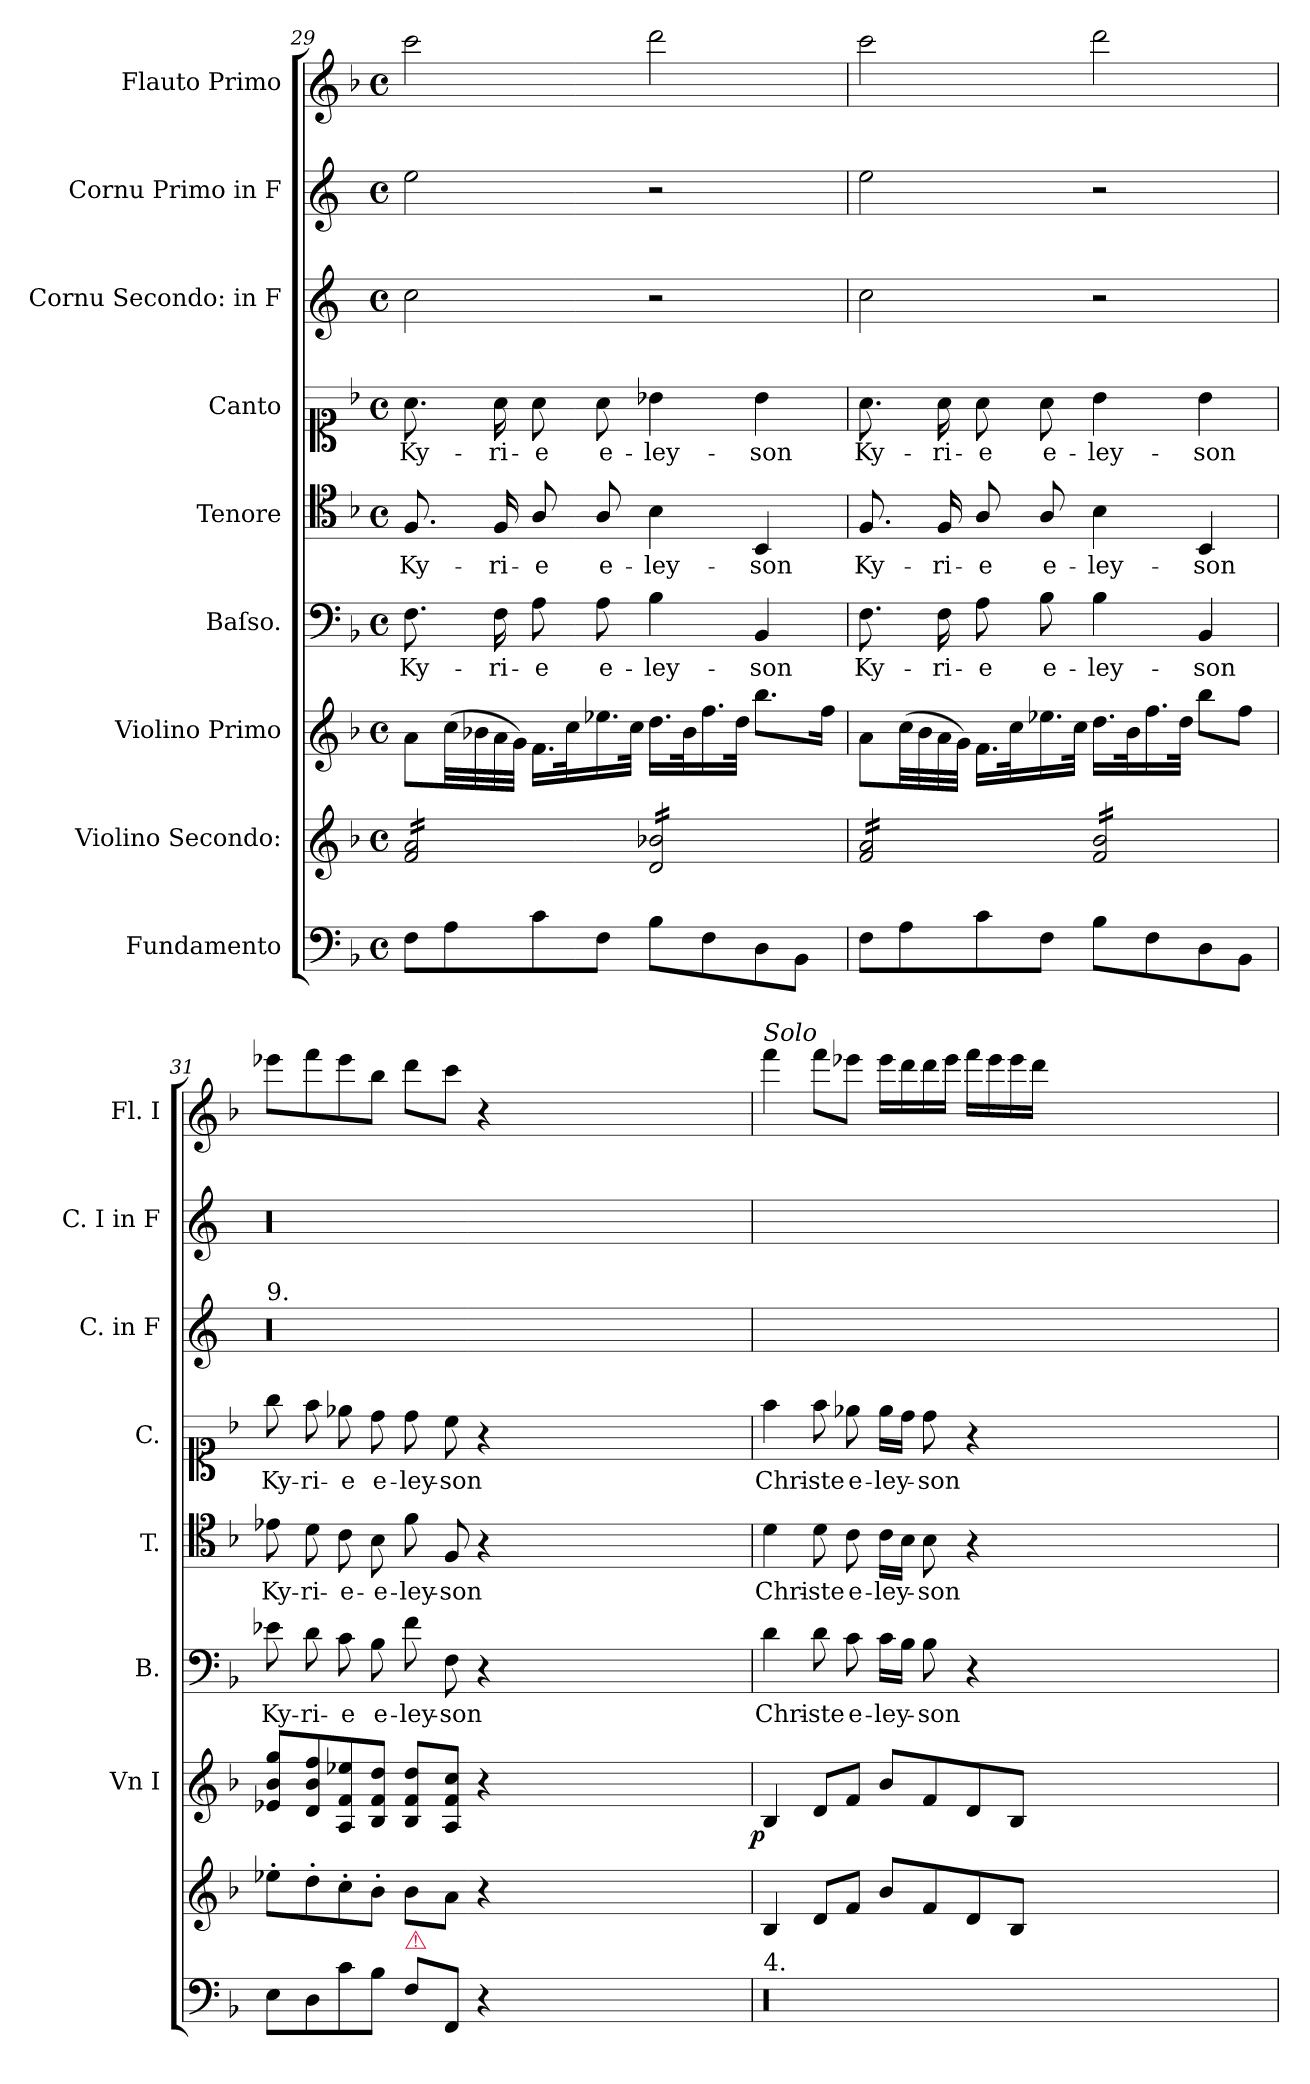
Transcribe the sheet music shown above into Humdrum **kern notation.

**kern	**kern	**dynam	**kern	**dynam	**kern	**text	**kern	**text	**kern	**text	**kern	**kern	**kern
*part9	*part8	*part8	*part7	*part7	*part6	*part6	*part5	*part5	*part4	*part4	*part3	*part2	*part1
*staff9	*staff8	*staff8	*staff7	*staff7	*staff6	*staff6	*staff5	*staff5	*staff4	*staff4	*staff3	*staff2	*staff1
*I"Fundamento	*I"Violino Secondo:	*	*I"Violino Primo	*	*I"Baſso.	*	*I"Tenore	*	*I"Canto	*	*I"Cornu Secondo: in F	*I"Cornu Primo in F	*I"Flauto Primo
*	*	*	*I'Vn I	*	*I'B.	*	*I'T.	*	*I'C.	*	*I'C. in F	*I'C. I in F	*I'Fl. I
*clefF4	*clefG2	*	*clefG2	*	*clefF4	*	*clefC4	*	*clefC1	*	*clefG2	*clefG2	*clefG2
*	*	*	*	*	*	*	*	*	*	*	*ITrd4c7	*ITrd4c7	*
*k[b-]	*k[b-]	*	*k[b-]	*	*k[b-]	*	*k[b-]	*	*k[b-]	*	*k[b-]	*k[b-]	*k[b-]
*F:	*F:	*	*F:	*	*F:	*	*F:	*	*F:	*	*F:	*F:	*F:
*M4/4	*M4/4	*	*M4/4	*	*M4/4	*	*M4/4	*	*M4/4	*	*M4/4	*M4/4	*M4/4
*met(c)	*met(c)	*	*met(c)	*	*met(c)	*	*met(c)	*	*met(c)	*	*met(c)	*met(c)	*met(c)
=29	=29	=29	=29	=29	=29	=29	=29	=29	=29	=29	=29	=29	=29
!	!	!	!	!	!	!LO:LY:i	!	!LO:LY:i	!	!	!	!	!
*	*tremolo	*	*	*	*	*	*	*	*	*	*	*	*
8F\L	16f/ 16a/LL	.	8a\L	.	8.F\	Ky-	8.F/	Ky-	8.a\	Ky-	2f\	2a\	2ccc\
.	16f/ 16a/	.	.	.	.	.	.	.	.	.	.	.	.
8A\	16f/ 16a/	.	(32cc\LL	.	.	.	.	.	.	.	.	.	.
.	.	.	32b-X\	.	.	.	.	.	.	.	.	.	.
!	!	!	!	!	!	!LO:LY:i	!	!LO:LY:i	!	!	!	!	!
.	16f/ 16a/	.	32a\	.	16F\	-ri-	16F/	-ri-	16a\	-ri-	.	.	.
.	.	.	32g\JJJ)	.	.	.	.	.	.	.	.	.	.
!	!	!	!	!	!	!LO:LY:i	!	!LO:LY:i	!	!	!	!	!
8c\	16f/ 16a/	.	16.f\LL	.	8A\	-e	8A/	-e	8a\	-e	.	.	.
.	16f/ 16a/	.	.	.	.	.	.	.	.	.	.	.	.
.	.	.	32cc\K	.	.	.	.	.	.	.	.	.	.
!	!	!	!	!	!	!LO:LY:i	!	!LO:LY:i	!	!	!	!	!
8F\J	16f/ 16a/	.	16.ee-X\	.	8A\	e-	8A/	e-	8a\	e-	.	.	.
.	16f/ 16a/JJ	.	.	.	.	.	.	.	.	.	.	.	.
.	.	.	32cc\JJk	.	.	.	.	.	.	.	.	.	.
!	!	!	!	!	!	!LO:LY:i	!	!LO:LY:i	!	!	!	!	!
8B-\L	16d/ 16b-X/LL	.	16.dd\LL	.	4B-\	-ley-	4B-\	-ley-	4b-X\	-ley-	2r	2r	2ddd\
.	16d/ 16b-X/	.	.	.	.	.	.	.	.	.	.	.	.
.	.	.	32b-\K	.	.	.	.	.	.	.	.	.	.
8F\	16d/ 16b-X/	.	16.ff\	.	.	.	.	.	.	.	.	.	.
.	16d/ 16b-X/	.	.	.	.	.	.	.	.	.	.	.	.
.	.	.	32dd\JJk	.	.	.	.	.	.	.	.	.	.
!	!	!	!	!	!	!LO:LY:i	!	!LO:LY:i	!	!	!	!	!
8D\	16d/ 16b-X/	.	8.bb-\L	.	4BB-/	-son	4BB-/	-son	4b-\	-son	.	.	.
.	16d/ 16b-X/	.	.	.	.	.	.	.	.	.	.	.	.
8BB-\J	16d/ 16b-X/	.	.	.	.	.	.	.	.	.	.	.	.
.	16d/ 16b-X/JJ	.	16ff\Jk	.	.	.	.	.	.	.	.	.	.
=30	=30	=30	=30	=30	=30	=30	=30	=30	=30	=30	=30	=30	=30
!	!	!	!	!	!	!LO:LY:i	!	!LO:LY:i	!	!LO:LY:i	!	!	!
8F\L	16f/ 16a/LL	.	8a\L	.	8.F\	Ky-	8.F/	Ky-	8.a\	Ky-	2f\	2a\	2ccc\
.	16f/ 16a/	.	.	.	.	.	.	.	.	.	.	.	.
8A\	16f/ 16a/	.	(32cc\LL	.	.	.	.	.	.	.	.	.	.
.	.	.	32b-\	.	.	.	.	.	.	.	.	.	.
!	!	!	!	!	!	!LO:LY:i	!	!LO:LY:i	!	!LO:LY:i	!	!	!
.	16f/ 16a/	.	32a\	.	16F\	-ri-	16F/	-ri-	16a\	-ri-	.	.	.
.	.	.	32g\JJJ)	.	.	.	.	.	.	.	.	.	.
!	!	!	!	!	!	!LO:LY:i	!	!LO:LY:i	!	!LO:LY:i	!	!	!
8c\	16f/ 16a/	.	16.f\LL	.	8A\	-e	8A/	-e	8a\	-e	.	.	.
.	16f/ 16a/	.	.	.	.	.	.	.	.	.	.	.	.
.	.	.	32cc\K	.	.	.	.	.	.	.	.	.	.
!	!	!	!	!	!	!LO:LY:i	!	!LO:LY:i	!	!LO:LY:i	!	!	!
8F\J	16f/ 16a/	.	16.ee-X\	.	8B-\	e-	8A/	e-	8a\	e-	.	.	.
.	16f/ 16a/JJ	.	.	.	.	.	.	.	.	.	.	.	.
.	.	.	32cc\JJk	.	.	.	.	.	.	.	.	.	.
!	!	!	!	!	!	!LO:LY:i	!	!LO:LY:i	!	!LO:LY:i	!	!	!
8B-\L	16f/ 16b-/LL	.	16.dd\LL	.	4B-\	-ley-	4B-\	-ley-	4b-\	-ley-	2r	2r	2ddd\
.	16f/ 16b-/	.	.	.	.	.	.	.	.	.	.	.	.
.	.	.	32b-\K	.	.	.	.	.	.	.	.	.	.
8F\	16f/ 16b-/	.	16.ff\	.	.	.	.	.	.	.	.	.	.
.	16f/ 16b-/	.	.	.	.	.	.	.	.	.	.	.	.
.	.	.	32dd\JJk	.	.	.	.	.	.	.	.	.	.
!	!	!	!	!	!	!LO:LY:i	!	!LO:LY:i	!	!LO:LY:i	!	!	!
8D\	16f/ 16b-/	.	8bb-\L	.	4BB-/	-son	4BB-/	-son	4b-\	-son	.	.	.
.	16f/ 16b-/	.	.	.	.	.	.	.	.	.	.	.	.
8BB-\J	16f/ 16b-/	.	8ff\J	.	.	.	.	.	.	.	.	.	.
.	16f/ 16b-/JJ	.	.	.	.	.	.	.	.	.	.	.	.
*	*Xtremolo	*	*	*	*	*	*	*	*	*	*	*	*
=31	=31	=31	=31	=31	=31	=31	=31	=31	=31	=31	=31	=31	=31
!	!	!	!	!	!	!	!	!	!	!	!LO:TX:a:t=9.	!	!
8E\L	8ee-X'\L	.	8e-X/ 8b-/ 8gg/L	.	8e-X\	Ky-	8e-X\	Ky-	8gg\	Ky-	00r	00r	8eee-X\L
8D\	8dd'\	.	8d/ 8b-/ 8ff/	.	8d\	-ri-	8d\	-ri-	8ff\	-ri-	.	.	8fff\
8c\	8cc'\	.	8A/ 8f/ 8ee-X/	.	8c\	-e	8c\	-e-	8ee-X\	-e	.	.	8eee-\
8B-\J	8b-'\J	.	8B-/ 8f/ 8dd/J	.	8B-\	e-	8B-\	-e-	8dd\	e-	.	.	8bb-\J
!LO:TX:a:color=crimson:t=⚠	!	!	!	!	!	!	!	!	!	!	!	!	!
8F\L	8b-\L	.	8B-/ 8f/ 8dd/L	.	8f\	-ley-	8f\	-ley-	8dd\	-ley-	.	.	8ddd\L
8FF/J	8a\J	.	8A/ 8f/ 8cc/J	.	8F\	-son	8F/	-son	8cc\	-son	.	.	8ccc\J
4r	4r	.	4r	.	4r	.	4r	.	4r	.	.	.	4r
0.ryy	0.ryy	.	0.ryy	.	0.ryy	.	0.ryy	.	0.ryy	.	.	.	0.ryy
=32	=32	=32	=32	=32	=32	=32	=32	=32	=32	=32	=32	=32	=32
!	!	!	!	!	!	!	!	!	!	!	!	!	!LO:TX:a:i:t=Solo
!LO:TX:a:t=4.	!	!	!	!	!	!	!	!	!	!	!	!	!
!	!	!LO:DY:b:rj	!	!LO:DY:b:rj	!	!	!	!	!	!	!	!	!
00r	4B-/	p&colon;	4B-/	p.	4d\	Chri-	4d\	Chri-	4ff\	Chri-	00ryy	00ryy	4fff\
.	8d/L	.	8d/L	.	8d\	-ste	8d\	-ste	8ff\	-ste	.	.	8fff\L
.	8f/J	.	8f/J	.	8c\	e-	8c\	e-	8ee-X\	e-	.	.	8eee-X\J
.	8b-/L	.	8b-/L	.	16c\LL	-ley-	16c\LL	-ley-	16ee-\LL	-ley-	.	.	16eee-\LL
.	.	.	.	.	16B-\JJ	.	16B-\JJ	.	16dd\JJ	.	.	.	16ddd\
.	8f/	.	8f/	.	8B-\	-son	8B-\	-son	8dd\	-son	.	.	16ddd\
.	.	.	.	.	.	.	.	.	.	.	.	.	16eee-\JJ
.	8d/	.	8d/	.	4r	.	4r	.	4r	.	.	.	16fff\LL
.	.	.	.	.	.	.	.	.	.	.	.	.	16eee-\
.	8B-/J	.	8B-/J	.	.	.	.	.	.	.	.	.	16eee-\
.	.	.	.	.	.	.	.	.	.	.	.	.	16ddd\JJ
.	0.ryy	.	0.ryy	.	0.ryy	.	0.ryy	.	0.ryy	.	.	.	0.ryy
=	=	=	=	=	=	=	=	=	=	=	=	=	=
*-	*-	*-	*-	*-	*-	*-	*-	*-	*-	*-	*-	*-	*-
